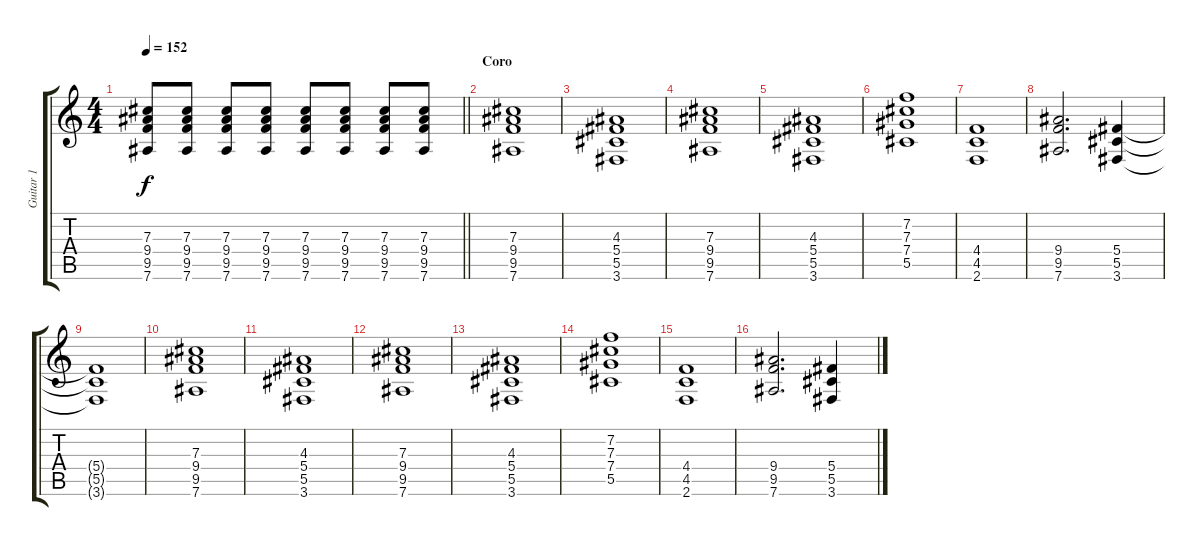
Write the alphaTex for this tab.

\track ("Guitar 1" "Guitar 1") {instrument distortionguitar}
\staff {score tabs}
\tuning (Eb4 Bb3 Gb3 Db3 Ab2 Eb2) {hide}
\ts (4 4)
\tempo 152
\clef g2
\barLineRight lightlight
\ks c
(7.3 9.4 9.5 7.6).8{dy f} (7.3 9.4 9.5 7.6).8 (7.3 9.4 9.5 7.6).8 (7.3 9.4 9.5 7.6).8 (7.3 9.4 9.5 7.6).8 (7.3 9.4 9.5 7.6).8 (7.3 9.4 9.5 7.6).8 (7.3 9.4 9.5 7.6).8 |
\section ("" "Coro")
(7.3 9.4 9.5 7.6).1 |
(4.3 5.4 5.5 3.6).1 |
(7.3 9.4 9.5 7.6).1 |
(4.3 5.4 5.5 3.6).1 |
(7.2 7.3 7.4 5.5).1 |
(4.4 4.5 2.6).1 |
(9.4 9.5 7.6).2{d} (5.4 5.5 3.6).4 |
(5.4{t} 5.5{t} 3.6{t}).1 |
(7.3 9.4 9.5 7.6).1 |
(4.3 5.4 5.5 3.6).1 |
(7.3 9.4 9.5 7.6).1 |
(4.3 5.4 5.5 3.6).1 |
(7.2 7.3 7.4 5.5).1 |
(4.4 4.5 2.6).1 |
(9.4 9.5 7.6).2{d} (5.4 5.5 3.6).4
